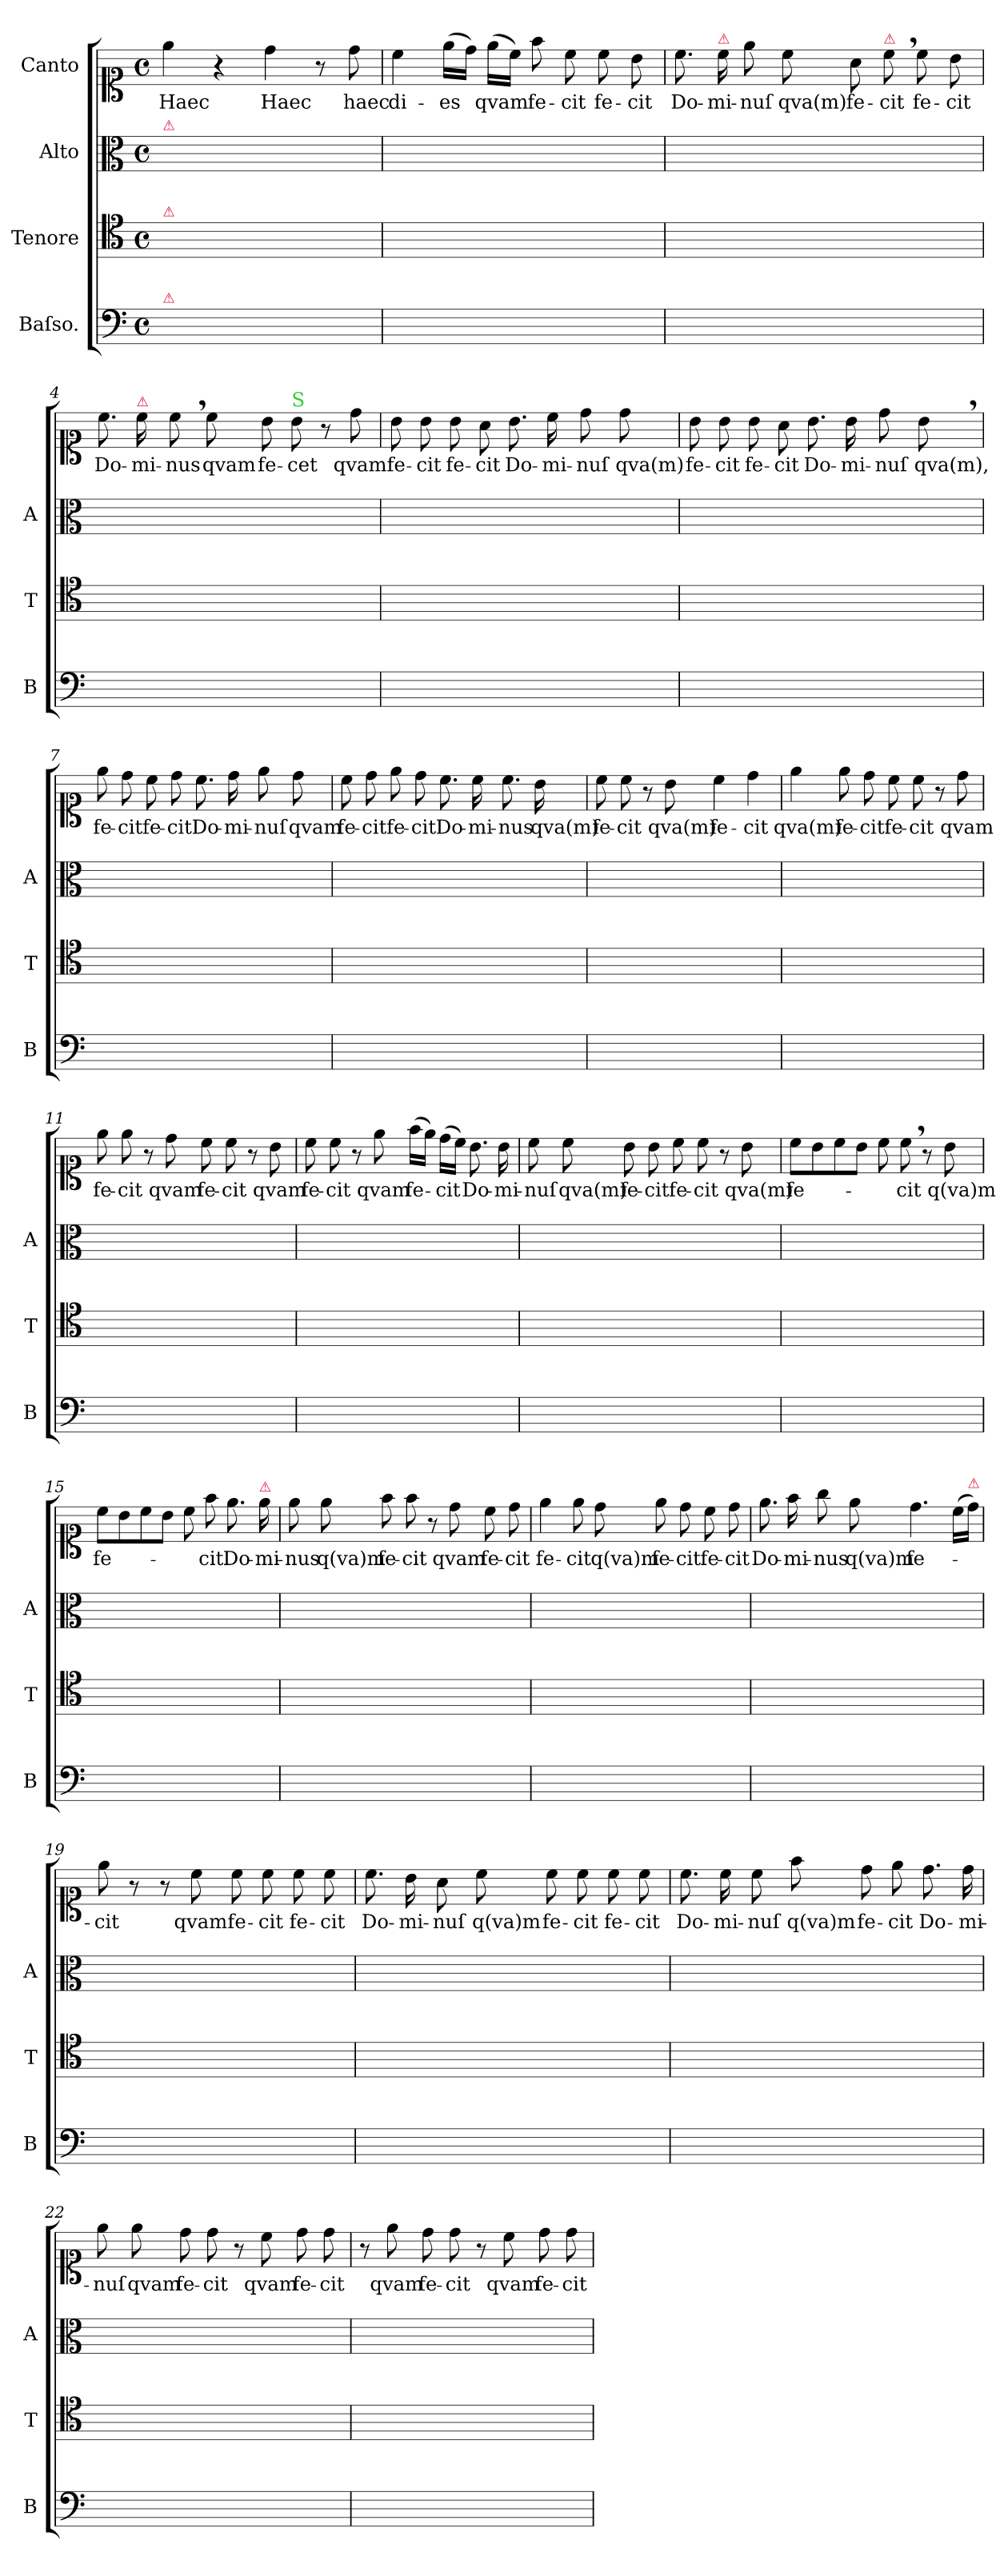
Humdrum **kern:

**kern	**kern	**kern	**kern	**text
*part4	*part3	*part2	*part1	*part1
*staff4	*staff3	*staff2	*staff1	*staff1
*I"Baſso.	*I"Tenore	*I"Alto	*I"Canto	*
*I'B	*I'T	*I'A	*	*
*clefF4	*clefC4	*clefC3	*clefC1	*
*k[]	*k[]	*k[]	*k[]	*
*M4/4	*M4/4	*M4/4	*M4/4	*
*met(c)	*met(c)	*met(c)	*met(c)	*
=1	=1	=1	=1	=1
!	!	!LO:TX:a:color=crimson:t=⚠	!	!
!	!LO:TX:a:color=crimson:t=⚠	!	!	!
!LO:TX:a:color=crimson:t=⚠	!	!	!	!
1ryy	1ryy	1ryy	4ee\	Haec
.	.	.	4r	.
!	!	!	!	!LO:LY:i
.	.	.	4dd\	Haec
.	.	.	8r	.
.	.	.	8dd\	haec
=2	=2	=2	=2	=2
1ryy	1ryy	1ryy	4cc\	di-
.	.	.	(16ee\LL	-es
.	.	.	16dd\JJ)	.
.	.	.	(16ee\LL	qvam
.	.	.	16cc\JJ)	.
.	.	.	8ff\	fe-
.	.	.	8cc\	-cit
.	.	.	8cc\	fe-
.	.	.	8b\	-cit
=3	=3	=3	=3	=3
1ryy	1ryy	1ryy	8.cc\	Do-
!	!	!	!LO:TX:a:color=crimson:t=⚠	!
.	.	.	16cc\	-mi-
.	.	.	8ee\	-nuſ
.	.	.	8cc\	qva(m)
.	.	.	8a\	fe-
!	!	!	!LO:TX:a:color=crimson:t=⚠	!
.	.	.	8cc,<\	-cit
!	!	!	!	!LO:LY:i
.	.	.	8cc\	fe-
!	!	!	!	!LO:LY:i
.	.	.	8b\	-cit
=4	=4	=4	=4	=4
1ryy	1ryy	1ryy	8.cc\	Do-
!	!	!	!LO:TX:a:color=crimson:t=⚠	!
.	.	.	16cc\	-mi-
.	.	.	8cc,<\	-nus
.	.	.	8cc\	qvam
.	.	.	8b\	fe-
!	!	!	!LO:TX:a:color=limegreen:t=S	!
.	.	.	8b\	-cet
.	.	.	8r	.
.	.	.	8dd\	qvam
=5	=5	=5	=5	=5
1ryy	1ryy	1ryy	8b\	fe-
.	.	.	8b\	-cit
.	.	.	8b\	fe-
.	.	.	8a\	-cit
.	.	.	8.b\	Do-
.	.	.	16cc\	-mi-
.	.	.	8dd\	-nuſ
.	.	.	8dd\	qva(m)
=6	=6	=6	=6	=6
1ryy	1ryy	1ryy	8b\	fe-
.	.	.	8b\	-cit
.	.	.	8b\	fe-
.	.	.	8a\	-cit
.	.	.	8.b\	Do-
.	.	.	16b\	-mi-
.	.	.	8dd\	-nuſ
.	.	.	8b,<\	qva(m),
=7	=7	=7	=7	=7
1ryy	1ryy	1ryy	8ee\	fe-
.	.	.	8dd\	-cit
.	.	.	8cc\	fe-
.	.	.	8dd\	-cit
.	.	.	8.cc\	Do-
.	.	.	16dd\	-mi-
.	.	.	8ee\	-nuſ
.	.	.	8dd\	qvam
=8	=8	=8	=8	=8
1ryy	1ryy	1ryy	8cc\	fe-
.	.	.	8dd\	-cit
.	.	.	8ee\	fe-
.	.	.	8dd\	-cit
.	.	.	8.cc\	Do-
.	.	.	16cc\	-mi-
.	.	.	8.cc\	-nus
.	.	.	16b\	qva(m)
=9	=9	=9	=9	=9
1ryy	1ryy	1ryy	8cc\	fe-
.	.	.	8cc\	-cit
.	.	.	8r	.
.	.	.	8b\	qva(m)
.	.	.	4cc\	fe-
.	.	.	4dd\	-cit
=10	=10	=10	=10	=10
1ryy	1ryy	1ryy	4ee\	qva(m)
.	.	.	8ee\	fe-
.	.	.	8dd\	-cit
.	.	.	8cc\	fe-
.	.	.	8cc\	-cit
.	.	.	8r	.
.	.	.	8dd\	qvam
=11	=11	=11	=11	=11
1ryy	1ryy	1ryy	8ee\	fe-
.	.	.	8ee\	-cit
.	.	.	8r	.
.	.	.	8dd\	qvam
.	.	.	8cc\	fe-
.	.	.	8cc\	-cit
.	.	.	8r	.
!	!	!	!	!LO:LY:i
.	.	.	8b\	qvam
=12	=12	=12	=12	=12
!	!	!	!	!LO:LY:i
1ryy	1ryy	1ryy	8cc\	fe-
!	!	!	!	!LO:LY:i
.	.	.	8cc\	-cit
.	.	.	8r	.
.	.	.	8ee\	qvam
.	.	.	(16ff\LL	fe-
.	.	.	16ee\JJ)	.
.	.	.	(16dd\LL	-cit
.	.	.	16cc\JJ)	.
.	.	.	8.b\	Do-
.	.	.	16b\	-mi-
=13	=13	=13	=13	=13
1ryy	1ryy	1ryy	8cc\	-nuſ
.	.	.	8cc\	qva(m)
.	.	.	8b\	fe-
.	.	.	8b\	-cit
.	.	.	8cc\	fe-
.	.	.	8cc\	-cit
.	.	.	8r	.
.	.	.	8b\	qva(m)
=14	=14	=14	=14	=14
1ryy	1ryy	1ryy	8cc\L	fe-
.	.	.	8b\	.
.	.	.	8cc\	.
.	.	.	8b\J	.
.	.	.	8cc\	.
.	.	.	8cc,<\	-cit
.	.	.	8r	.
.	.	.	8b\	q(va)m
=15	=15	=15	=15	=15
1ryy	1ryy	1ryy	8cc\L	fe-
.	.	.	8b\	.
.	.	.	8cc\	.
.	.	.	8b\J	.
.	.	.	8cc\	.
.	.	.	8ff\	-cit
.	.	.	8.ee\	Do-
!	!	!	!LO:TX:a:color=crimson:t=⚠	!
.	.	.	16ee\	-mi-
=16	=16	=16	=16	=16
1ryy	1ryy	1ryy	8ee\	-nus
.	.	.	8ee\	q(va)m
.	.	.	8ff\	fe-
.	.	.	8ff\	-cit
.	.	.	8r	.
.	.	.	8dd\	qvam
.	.	.	8cc\	fe-
.	.	.	8dd\	-cit
=17	=17	=17	=17	=17
1ryy	1ryy	1ryy	4ee\	fe-
.	.	.	8ee\	-cit
.	.	.	8dd\	q(va)m
.	.	.	8ee\	fe-
.	.	.	8dd\	-cit
.	.	.	8cc\	fe-
.	.	.	8dd\	-cit
=18	=18	=18	=18	=18
1ryy	1ryy	1ryy	8.ee\	Do-
.	.	.	16ff\	-mi-
.	.	.	8gg\	-nus
.	.	.	8ee\	q(va)m
.	.	.	4.dd\	fe-
.	.	.	(16cc\LL	.
!	!	!	!LO:TX:a:color=crimson:t=⚠	!
.	.	.	16dd\JJ)	.
=19	=19	=19	=19	=19
1ryy	1ryy	1ryy	8ee\	-cit
.	.	.	8r	.
.	.	.	8r	.
.	.	.	8cc\	qvam
.	.	.	8cc\	fe-
.	.	.	8cc\	-cit
.	.	.	8cc\	fe-
.	.	.	8cc\	-cit
=20	=20	=20	=20	=20
1ryy	1ryy	1ryy	8.cc\	Do-
.	.	.	16b\	-mi-
.	.	.	8a\	-nuſ
.	.	.	8cc\	q(va)m
.	.	.	8cc\	fe-
.	.	.	8cc\	-cit
.	.	.	8cc\	fe-
.	.	.	8cc\	-cit
=21	=21	=21	=21	=21
1ryy	1ryy	1ryy	8.cc\	Do-
.	.	.	16cc\	-mi-
.	.	.	8cc\	-nuſ
.	.	.	8ff\	q(va)m
.	.	.	8dd\	fe-
.	.	.	8ee\	-cit
.	.	.	8.dd\	Do-
.	.	.	16dd\	-mi-
=22	=22	=22	=22	=22
1ryy	1ryy	1ryy	8ee\	-nuſ
.	.	.	8ee\	qvam
.	.	.	8dd\	fe-
.	.	.	8dd\	-cit
.	.	.	8r	.
.	.	.	8cc\	qvam
.	.	.	8dd\	fe-
.	.	.	8dd\	-cit
=23	=23	=23	=23	=23
1ryy	1ryy	1ryy	8r	.
.	.	.	8ee\	qvam
.	.	.	8dd\	fe-
.	.	.	8dd\	-cit
.	.	.	8r	.
!	!	!	!	!LO:LY:i
.	.	.	8cc\	qvam
!	!	!	!	!LO:LY:i
.	.	.	8dd\	fe-
!	!	!	!	!LO:LY:i
.	.	.	8dd\	-cit
=	=	=	=	=
*-	*-	*-	*-	*-
